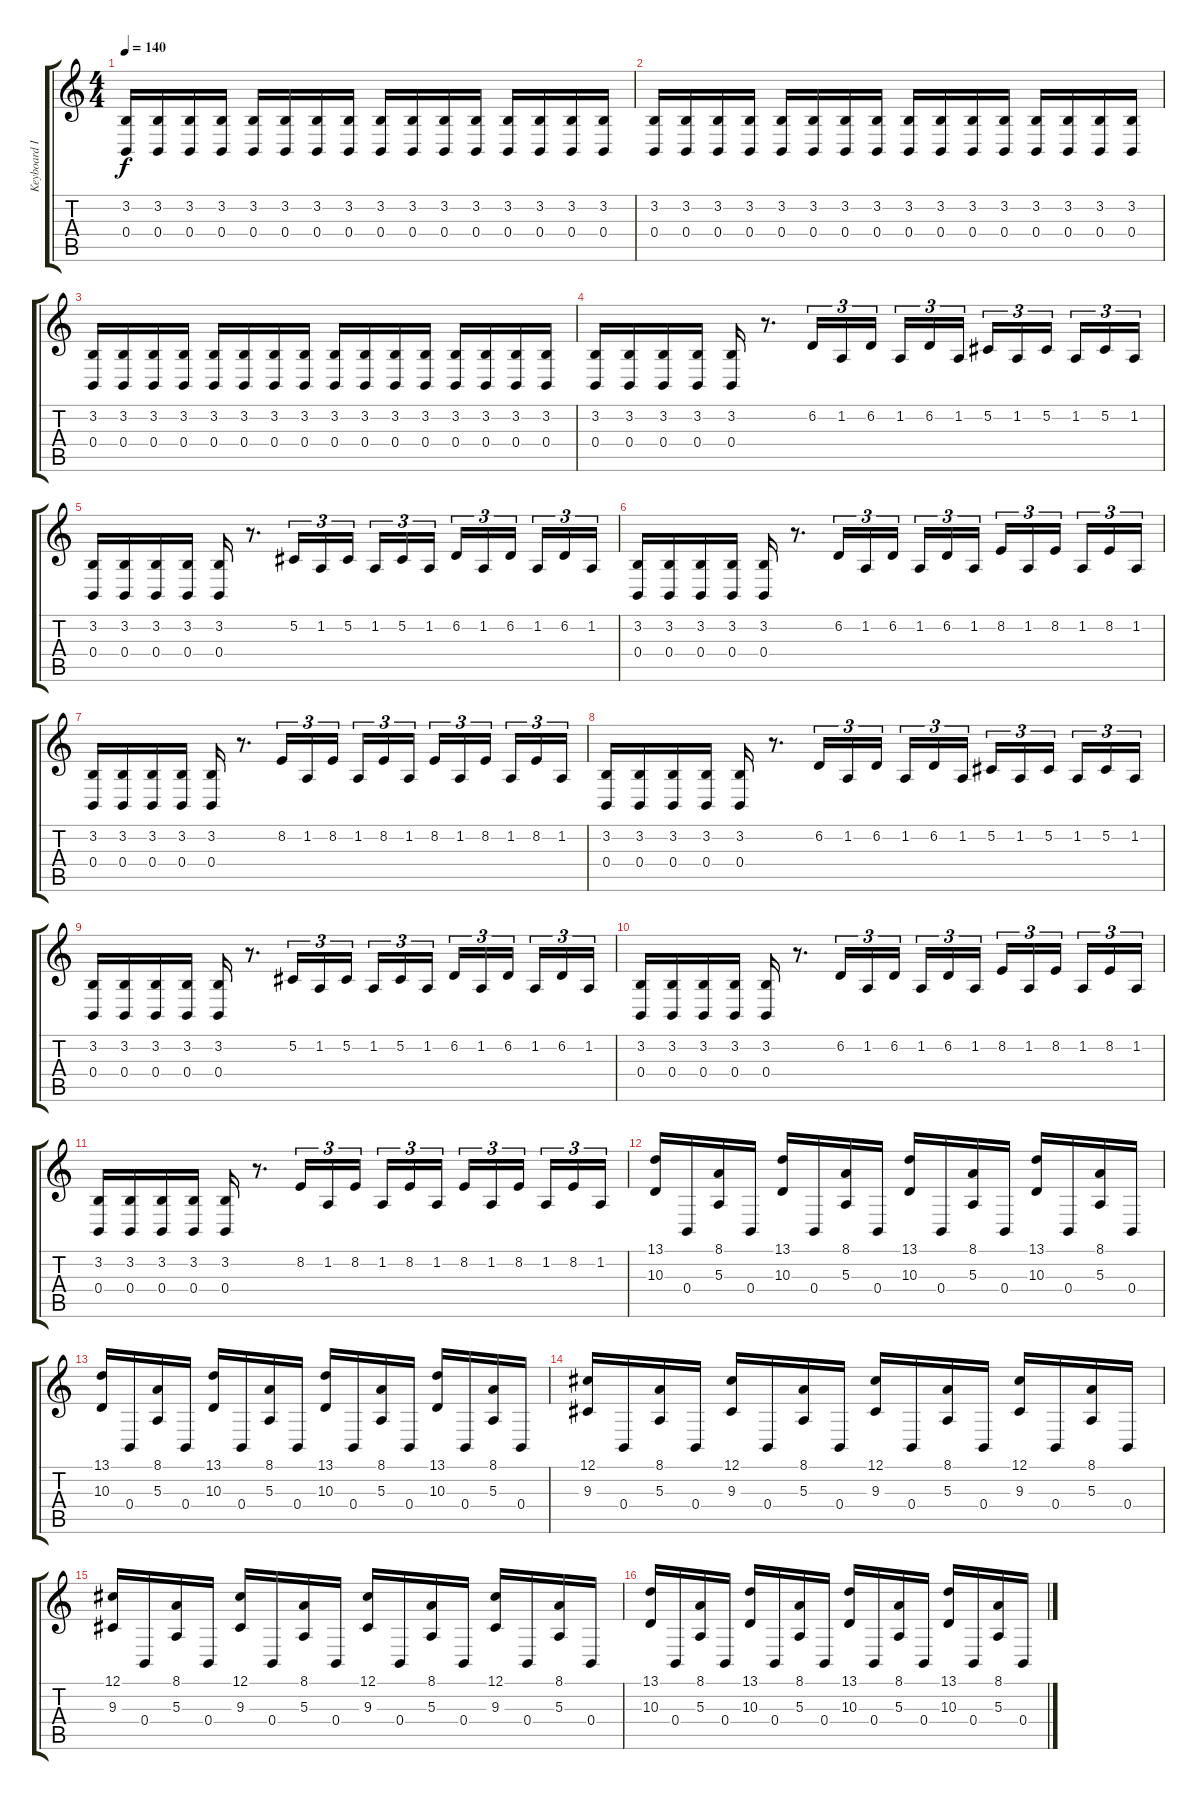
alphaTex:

\track ("Keyboard I" "Keyboard I") {instrument pad3polysynth}
\staff {score tabs}
\tuning (Db4 Ab3 E3 B2 Gb2 B1) {hide}
\ts (4 4)
\tempo 140
\clef g2
\ks c
(3.2 0.4).16{dy f} (3.2 0.4).16 (3.2 0.4).16 (3.2 0.4).16 (3.2 0.4).16 (3.2 0.4).16 (3.2 0.4).16 (3.2 0.4).16 (3.2 0.4).16 (3.2 0.4).16 (3.2 0.4).16 (3.2 0.4).16 (3.2 0.4).16 (3.2 0.4).16 (3.2 0.4).16 (3.2 0.4).16 |
(3.2 0.4).16 (3.2 0.4).16 (3.2 0.4).16 (3.2 0.4).16 (3.2 0.4).16 (3.2 0.4).16 (3.2 0.4).16 (3.2 0.4).16 (3.2 0.4).16 (3.2 0.4).16 (3.2 0.4).16 (3.2 0.4).16 (3.2 0.4).16 (3.2 0.4).16 (3.2 0.4).16 (3.2 0.4).16 |
(3.2 0.4).16 (3.2 0.4).16 (3.2 0.4).16 (3.2 0.4).16 (3.2 0.4).16 (3.2 0.4).16 (3.2 0.4).16 (3.2 0.4).16 (3.2 0.4).16 (3.2 0.4).16 (3.2 0.4).16 (3.2 0.4).16 (3.2 0.4).16 (3.2 0.4).16 (3.2 0.4).16 (3.2 0.4).16 |
(3.2 0.4).16 (3.2 0.4).16 (3.2 0.4).16 (3.2 0.4).16 (3.2 0.4).16 r.8{d} 6.2.16{tu (3 2)} 1.2.16{tu (3 2)} 6.2.16{tu (3 2) beam splitsecondary} 1.2.16{tu (3 2)} 6.2.16{tu (3 2)} 1.2.16{tu (3 2)} 5.2.16{tu (3 2)} 1.2.16{tu (3 2)} 5.2.16{tu (3 2) beam splitsecondary} 1.2.16{tu (3 2)} 5.2.16{tu (3 2)} 1.2.16{tu (3 2)} |
(3.2 0.4).16 (3.2 0.4).16 (3.2 0.4).16 (3.2 0.4).16 (3.2 0.4).16 r.8{d} 5.2.16{tu (3 2)} 1.2.16{tu (3 2)} 5.2.16{tu (3 2) beam splitsecondary} 1.2.16{tu (3 2)} 5.2.16{tu (3 2)} 1.2.16{tu (3 2)} 6.2.16{tu (3 2)} 1.2.16{tu (3 2)} 6.2.16{tu (3 2) beam splitsecondary} 1.2.16{tu (3 2)} 6.2.16{tu (3 2)} 1.2.16{tu (3 2)} |
(3.2 0.4).16 (3.2 0.4).16 (3.2 0.4).16 (3.2 0.4).16 (3.2 0.4).16 r.8{d} 6.2.16{tu (3 2)} 1.2.16{tu (3 2)} 6.2.16{tu (3 2) beam splitsecondary} 1.2.16{tu (3 2)} 6.2.16{tu (3 2)} 1.2.16{tu (3 2)} 8.2.16{tu (3 2)} 1.2.16{tu (3 2)} 8.2.16{tu (3 2) beam splitsecondary} 1.2.16{tu (3 2)} 8.2.16{tu (3 2)} 1.2.16{tu (3 2)} |
(3.2 0.4).16 (3.2 0.4).16 (3.2 0.4).16 (3.2 0.4).16 (3.2 0.4).16 r.8{d} 8.2.16{tu (3 2)} 1.2.16{tu (3 2)} 8.2.16{tu (3 2) beam splitsecondary} 1.2.16{tu (3 2)} 8.2.16{tu (3 2)} 1.2.16{tu (3 2)} 8.2.16{tu (3 2)} 1.2.16{tu (3 2)} 8.2.16{tu (3 2) beam splitsecondary} 1.2.16{tu (3 2)} 8.2.16{tu (3 2)} 1.2.16{tu (3 2)} |
(3.2 0.4).16 (3.2 0.4).16 (3.2 0.4).16 (3.2 0.4).16 (3.2 0.4).16 r.8{d} 6.2.16{tu (3 2)} 1.2.16{tu (3 2)} 6.2.16{tu (3 2) beam splitsecondary} 1.2.16{tu (3 2)} 6.2.16{tu (3 2)} 1.2.16{tu (3 2)} 5.2.16{tu (3 2)} 1.2.16{tu (3 2)} 5.2.16{tu (3 2) beam splitsecondary} 1.2.16{tu (3 2)} 5.2.16{tu (3 2)} 1.2.16{tu (3 2)} |
(3.2 0.4).16 (3.2 0.4).16 (3.2 0.4).16 (3.2 0.4).16 (3.2 0.4).16 r.8{d} 5.2.16{tu (3 2)} 1.2.16{tu (3 2)} 5.2.16{tu (3 2) beam splitsecondary} 1.2.16{tu (3 2)} 5.2.16{tu (3 2)} 1.2.16{tu (3 2)} 6.2.16{tu (3 2)} 1.2.16{tu (3 2)} 6.2.16{tu (3 2) beam splitsecondary} 1.2.16{tu (3 2)} 6.2.16{tu (3 2)} 1.2.16{tu (3 2)} |
(3.2 0.4).16 (3.2 0.4).16 (3.2 0.4).16 (3.2 0.4).16 (3.2 0.4).16 r.8{d} 6.2.16{tu (3 2)} 1.2.16{tu (3 2)} 6.2.16{tu (3 2) beam splitsecondary} 1.2.16{tu (3 2)} 6.2.16{tu (3 2)} 1.2.16{tu (3 2)} 8.2.16{tu (3 2)} 1.2.16{tu (3 2)} 8.2.16{tu (3 2) beam splitsecondary} 1.2.16{tu (3 2)} 8.2.16{tu (3 2)} 1.2.16{tu (3 2)} |
(3.2 0.4).16 (3.2 0.4).16 (3.2 0.4).16 (3.2 0.4).16 (3.2 0.4).16 r.8{d} 8.2.16{tu (3 2)} 1.2.16{tu (3 2)} 8.2.16{tu (3 2) beam splitsecondary} 1.2.16{tu (3 2)} 8.2.16{tu (3 2)} 1.2.16{tu (3 2)} 8.2.16{tu (3 2)} 1.2.16{tu (3 2)} 8.2.16{tu (3 2) beam splitsecondary} 1.2.16{tu (3 2)} 8.2.16{tu (3 2)} 1.2.16{tu (3 2)} |
(13.1 10.3).16 0.4.16 (8.1 5.3).16 0.4.16 (13.1 10.3).16 0.4.16 (8.1 5.3).16 0.4.16 (13.1 10.3).16 0.4.16 (8.1 5.3).16 0.4.16 (13.1 10.3).16 0.4.16 (8.1 5.3).16 0.4.16 |
(13.1 10.3).16 0.4.16 (8.1 5.3).16 0.4.16 (13.1 10.3).16 0.4.16 (8.1 5.3).16 0.4.16 (13.1 10.3).16 0.4.16 (8.1 5.3).16 0.4.16 (13.1 10.3).16 0.4.16 (8.1 5.3).16 0.4.16 |
(12.1 9.3).16 0.4.16 (8.1 5.3).16 0.4.16 (12.1 9.3).16 0.4.16 (8.1 5.3).16 0.4.16 (12.1 9.3).16 0.4.16 (8.1 5.3).16 0.4.16 (12.1 9.3).16 0.4.16 (8.1 5.3).16 0.4.16 |
(12.1 9.3).16 0.4.16 (8.1 5.3).16 0.4.16 (12.1 9.3).16 0.4.16 (8.1 5.3).16 0.4.16 (12.1 9.3).16 0.4.16 (8.1 5.3).16 0.4.16 (12.1 9.3).16 0.4.16 (8.1 5.3).16 0.4.16 |
(13.1 10.3).16 0.4.16 (8.1 5.3).16 0.4.16 (13.1 10.3).16 0.4.16 (8.1 5.3).16 0.4.16 (13.1 10.3).16 0.4.16 (8.1 5.3).16 0.4.16 (13.1 10.3).16 0.4.16 (8.1 5.3).16 0.4.16
